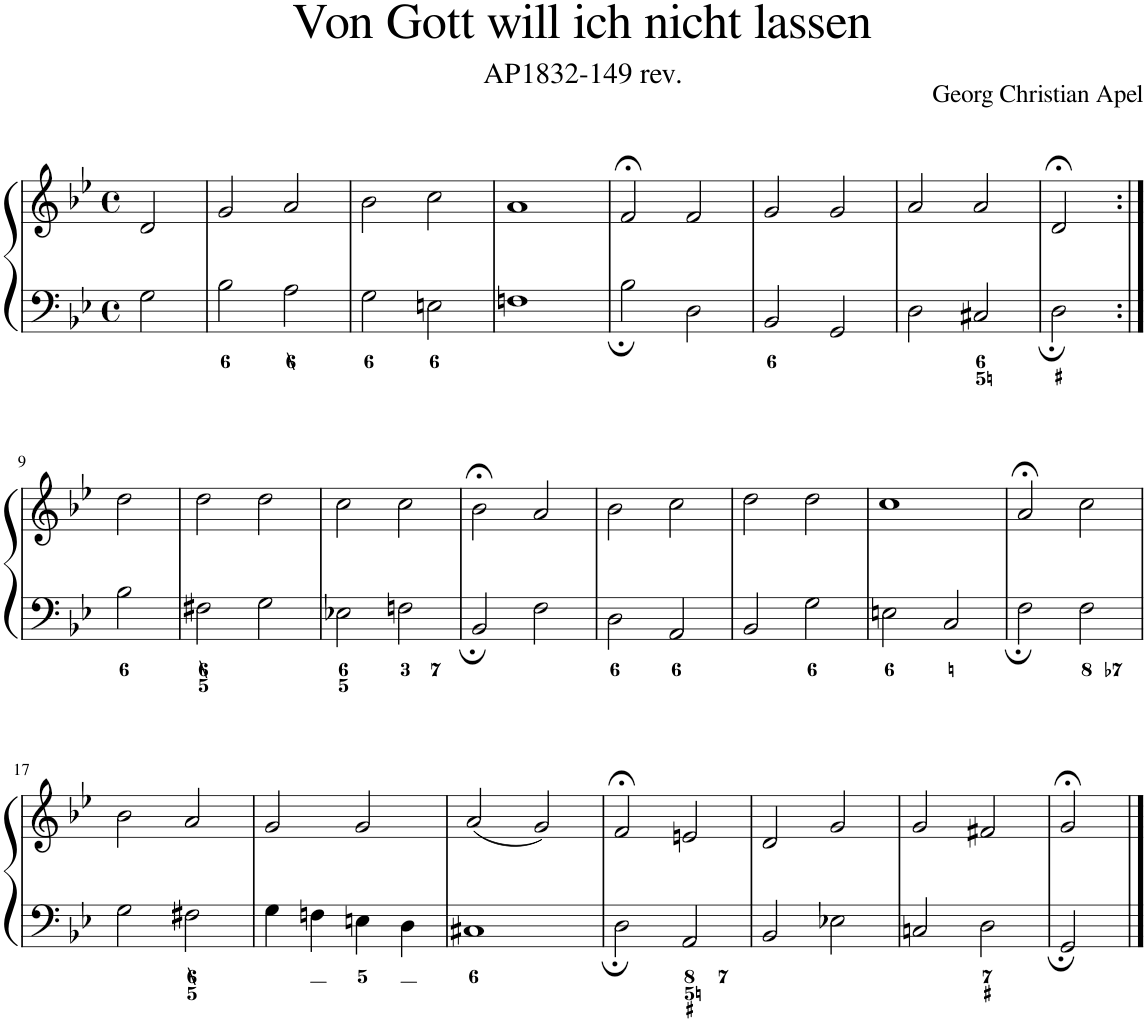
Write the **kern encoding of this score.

**kern	**kern
*part1	*part1
*staff2	*staff1
*I"Piano	*
*I'Pno.	*
*clefF4	*clefG2
*k[b-e-]	*k[b-e-]
*M4/4	*M4/4
*met(c)	*met(c)
=1	=1
2G\	2d/
=2	=2
2B-\	2g/
2A\	2a/
=3	=3
2G\	2b-\
2En\	2cc\
=4	=4
1Fn	1a
=5	=5
2B-\	2f;</
2D\	2f/
=6	=6
2BB-/	2g/
2GG/	2g/
=7	=7
2D\	2a/
2C#X/	2a/
=8	=8
2D\	2d;</
!!LO:LB:g=z
=9:|!	=9:|!
2B-\	2dd\
=10	=10
2F#X\	2dd\
2G\	2dd\
=11	=11
2E-X\	2cc\
2Fn\	2cc\
=12	=12
2BB-/	2b-;<\
2F\	2a/
=13	=13
2D\	2b-\
2AA/	2cc\
=14	=14
2BB-/	2dd\
2G\	2dd\
=15	=15
2En\	1cc
2C/	.
=16	=16
2F\	2a;</
2F\	2cc\
!!LO:LB:g=z
=17	=17
2G\	2b-\
2F#X\	2a/
=18	=18
4G\	2g/
4Fn\	.
4En\	2g/
4D\	.
=19	=19
1C#X	(2a/
.	2g/)
=20	=20
2D\	2f;</
2AA/	2en/
=21	=21
2BB-/	2d/
2E-X\	2g/
=22	=22
2Cn/	2g/
2D\	2f#X/
=23	=23
2GG/	2g;</
==	==
*-	*-
